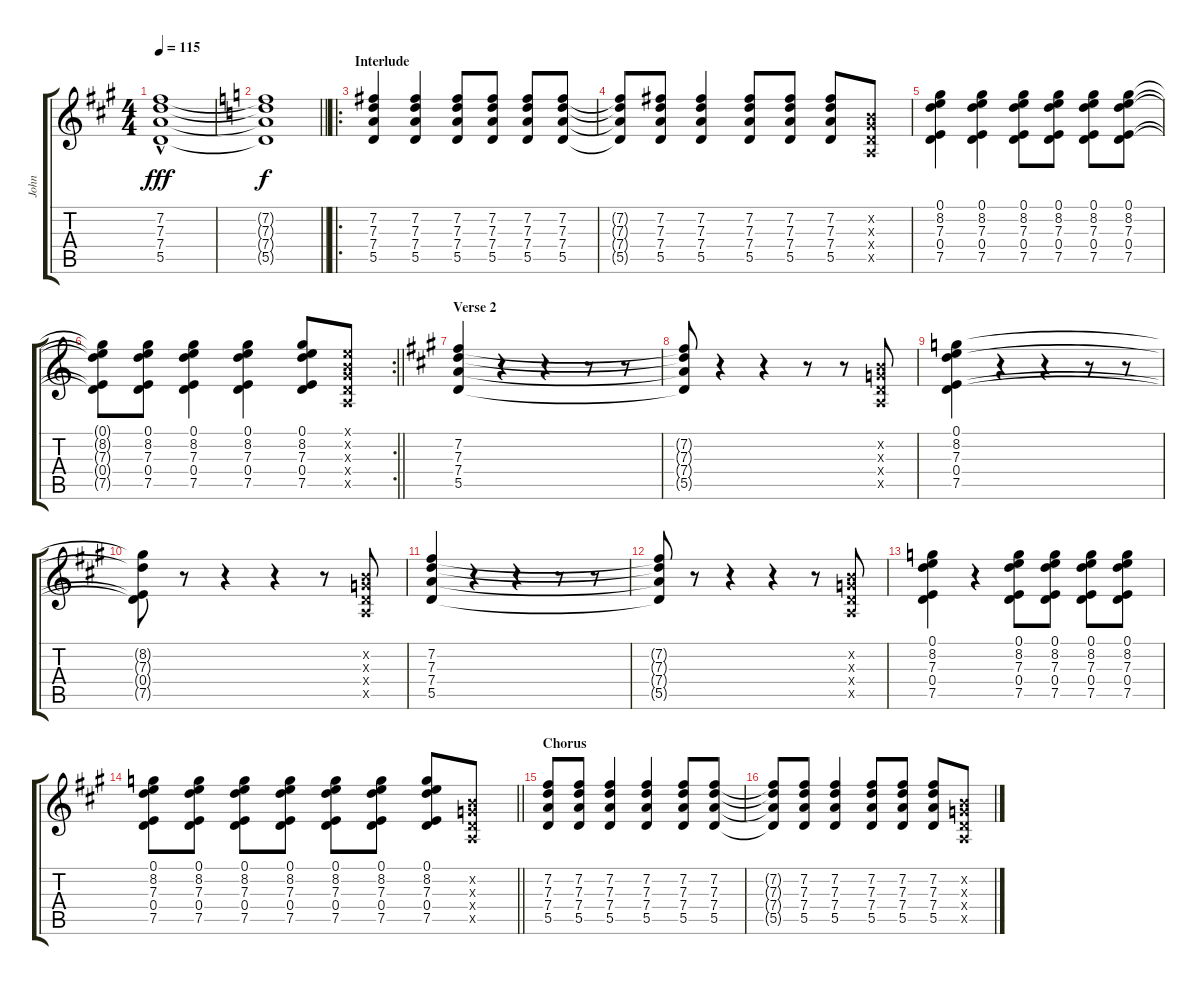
\track ("John " "John ") {instrument electricguitarclean}
\staff {score tabs}
\tuning (E4 B3 G3 D3 A2 E2) {hide}
\ts (4 4)
\tempo 115
\clef g2
\ks a
(7.2 7.3{hac} 7.4 5.5).1{dy fff} |
\barLineRight lightlight
\ks c
(7.2{t} 7.3{t} 7.4{t} 5.5{t}).1{dy f} |
\ro
\section ("" "Interlude")
(7.2 7.3 7.4 5.5).4 (7.2 7.3 7.4 5.5).4 (7.2 7.3 7.4 5.5).8 (7.2 7.3 7.4 5.5).8 (7.2 7.3 7.4 5.5).8 (7.2 7.3 7.4 5.5).8 |
(7.2{t} 7.3{t} 7.4{t} 5.5{t}).8 (7.2 7.3 7.4 5.5).8 (7.2 7.3 7.4 5.5).4 (7.2 7.3 7.4 5.5).8 (7.2 7.3 7.4 5.5).8 (7.2 7.3 7.4 5.5).8 (0.2{x} 0.3{x} 0.4{x} 0.5{x}).8 |
(0.1 8.2 7.3 0.4 7.5).4 (0.1 8.2 7.3 0.4 7.5).4 (0.1 8.2 7.3 0.4 7.5).8 (0.1 8.2 7.3 0.4 7.5).8 (0.1 8.2 7.3 0.4 7.5).8 (0.1 8.2 7.3 0.4 7.5).8 |
\rc 2
\barLineRight lightlight
(0.1{t} 8.2{t} 7.3{t} 0.4{t} 7.5{t}).8 (0.1 8.2 7.3 0.4 7.5).8 (0.1 8.2 7.3 0.4 7.5).4 (0.1 8.2 7.3 0.4 7.5).4 (0.1 8.2 7.3 0.4 7.5).8 (0.1{x} 0.2{x} 0.3{x} 0.4{x} 0.5{x}).8 |
\section ("" "Verse 2")
\ks a
(7.2 7.3 7.4 5.5).4 r.4 r.4 r.8 r.8 |
(7.2{t} 7.3{t} 7.4{t} 5.5{t}).8 r.4 r.4 r.8 r.8 (0.2{x} 0.3{x} 0.4{x} 0.5{x}).8 |
(0.1 8.2 7.3 0.4 7.5).4 r.4 r.4 r.8 r.8 |
(8.2{t} 7.3{t} 0.4{t} 7.5{t}).8 r.8 r.4 r.4 r.8 (0.2{x} 0.3{x} 0.4{x} 0.5{x}).8 |
(7.2 7.3 7.4 5.5).4 r.4 r.4 r.8 r.8 |
(7.2{t} 7.3{t} 7.4{t} 5.5{t}).8 r.8 r.4 r.4 r.8 (0.2{x} 0.3{x} 0.4{x} 0.5{x}).8 |
(0.1 8.2 7.3 0.4 7.5).4 r.4 (0.1 8.2 7.3 0.4 7.5).8 (0.1 8.2 7.3 0.4 7.5).8 (0.1 8.2 7.3 0.4 7.5).8 (0.1 8.2 7.3 0.4 7.5).8 |
\barLineRight lightlight
(0.1 8.2 7.3 0.4 7.5).8 (0.1 8.2 7.3 0.4 7.5).8 (0.1 8.2 7.3 0.4 7.5).8 (0.1 8.2 7.3 0.4 7.5).8 (0.1 8.2 7.3 0.4 7.5).8 (0.1 8.2 7.3 0.4 7.5).8 (0.1 8.2 7.3 0.4 7.5).8 (0.2{x} 0.3{x} 0.4{x} 0.5{x}).8 |
\section ("" "Chorus")
(7.2 7.3 7.4 5.5).8 (7.2 7.3 7.4 5.5).8 (7.2 7.3 7.4 5.5).4 (7.2 7.3 7.4 5.5).4 (7.2 7.3 7.4 5.5).8 (7.2 7.3 7.4 5.5).8 |
(7.2{t} 7.3{t} 7.4{t} 5.5{t}).8 (7.2 7.3 7.4 5.5).8 (7.2 7.3 7.4 5.5).4 (7.2 7.3 7.4 5.5).8 (7.2 7.3 7.4 5.5).8 (7.2 7.3 7.4 5.5).8 (0.2{x} 0.3{x} 0.4{x} 0.5{x}).8
